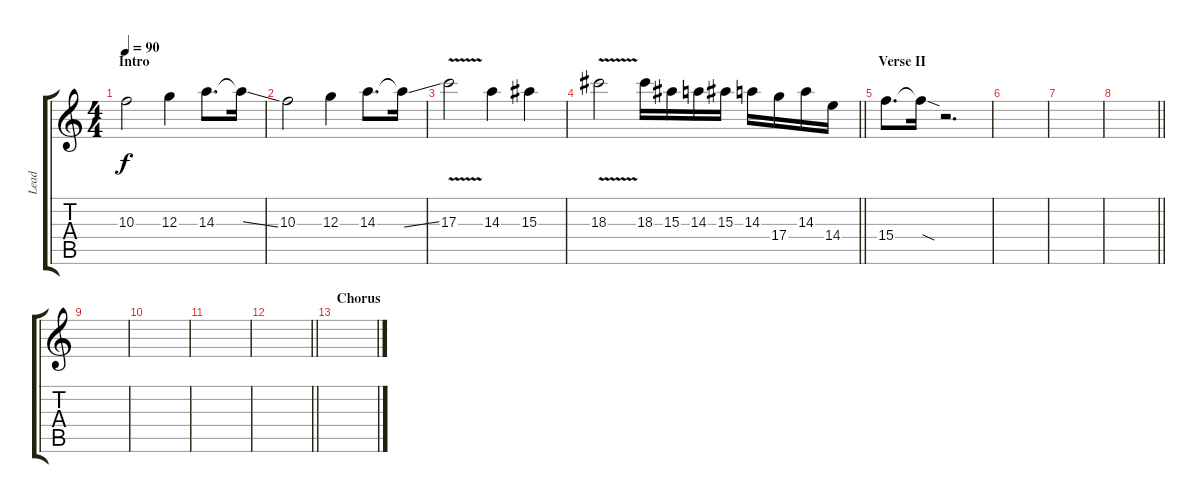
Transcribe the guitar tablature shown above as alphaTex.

\track ("Lead" "Lead") {instrument distortionguitar}
\staff {score tabs}
\tuning (E4 B3 G3 D3 A2 D2) {hide}
\ts (4 4)
\section ("" "Intro")
\tempo 90
\clef g2
\ks c
10.3.2{dy f volume 13 balance 16 instrument distortionguitar} 12.3.4 14.3.8{d} 14.3{ss t}.16 |
10.3.2 12.3.4 14.3.8{d} 14.3{ss t}.16 |
17.3{v}.2 14.3.4 15.3.4 |
\barLineRight lightlight
18.3{v}.2 18.3.16 15.3.16 14.3.16 15.3.16 14.3.16 17.4.16 14.3.16 14.4.16 |
\section ("" "Verse II")
15.4.8{d} 15.4{sod t}.16 r.2{d} |
|
|
\barLineRight lightlight
|
|
|
|
\barLineRight lightlight
|
\section ("" "Chorus")
